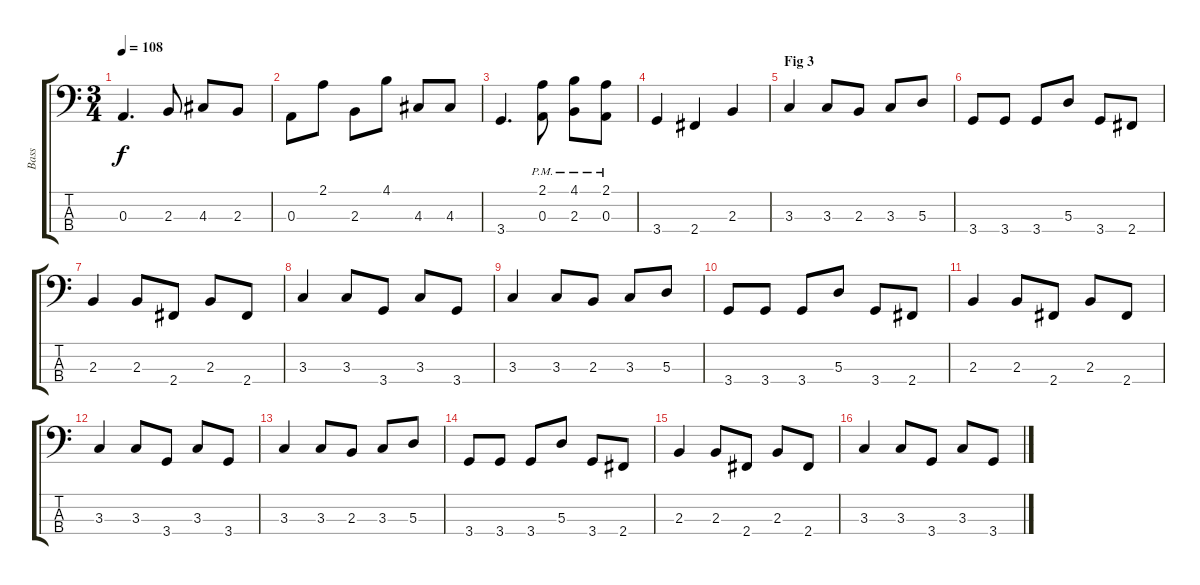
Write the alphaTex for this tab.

\track ("Bass" "Bass") {instrument electricbasspick}
\staff {score tabs}
\tuning (G2 D2 A1 E1) {hide}
\ts (3 4)
\tempo 108
\clef f4
\ks c
0.3.4{d dy f} 2.3.8 4.3.8 2.3.8 |
0.3.8 2.1.8 2.3.8 4.1.8 4.3.8 4.3.8 |
3.4.4{d} (2.1{pm} 0.3{pm}).8 (4.1{pm} 2.3{pm}).8 (2.1{pm} 0.3{pm}).8 |
3.4.4 2.4.4 2.3.4 |
\section ("" "Fig 3")
3.3.4 3.3.8 2.3.8 3.3.8 5.3.8 |
3.4.8 3.4.8 3.4.8 5.3.8 3.4.8 2.4.8 |
2.3.4 2.3.8 2.4.8 2.3.8 2.4.8 |
3.3.4 3.3.8 3.4.8 3.3.8 3.4.8 |
3.3.4 3.3.8 2.3.8 3.3.8 5.3.8 |
3.4.8 3.4.8 3.4.8 5.3.8 3.4.8 2.4.8 |
2.3.4 2.3.8 2.4.8 2.3.8 2.4.8 |
3.3.4 3.3.8 3.4.8 3.3.8 3.4.8 |
3.3.4 3.3.8 2.3.8 3.3.8 5.3.8 |
3.4.8 3.4.8 3.4.8 5.3.8 3.4.8 2.4.8 |
2.3.4 2.3.8 2.4.8 2.3.8 2.4.8 |
3.3.4 3.3.8 3.4.8 3.3.8 3.4.8
